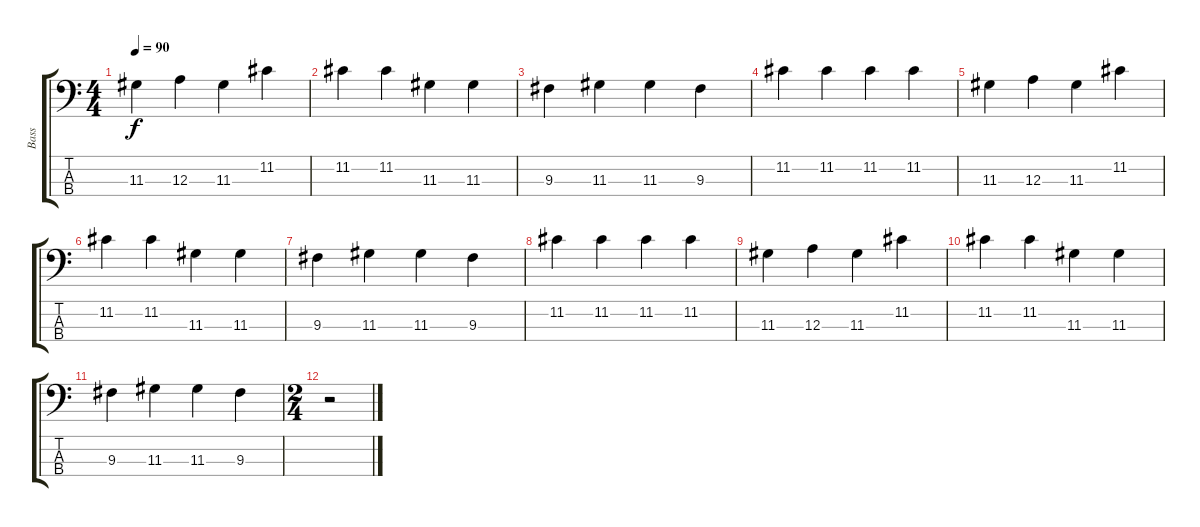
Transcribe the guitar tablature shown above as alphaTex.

\track ("Bass" "Bass") {instrument acousticbass}
\staff {score tabs}
\tuning (G2 D2 A1 E1) {hide}
\ts (4 4)
\tempo 90
\clef f4
\ks c
11.3.4{dy f} 12.3.4 11.3.4 11.2.4 |
11.2.4 11.2.4 11.3.4 11.3.4 |
9.3.4 11.3.4 11.3.4 9.3.4 |
11.2.4 11.2.4 11.2.4 11.2.4 |
11.3.4 12.3.4 11.3.4 11.2.4 |
11.2.4 11.2.4 11.3.4 11.3.4 |
9.3.4 11.3.4 11.3.4 9.3.4 |
11.2.4 11.2.4 11.2.4 11.2.4 |
11.3.4 12.3.4 11.3.4 11.2.4 |
11.2.4 11.2.4 11.3.4 11.3.4 |
9.3.4 11.3.4 11.3.4 9.3.4 |
\ts (2 4)
r.2
